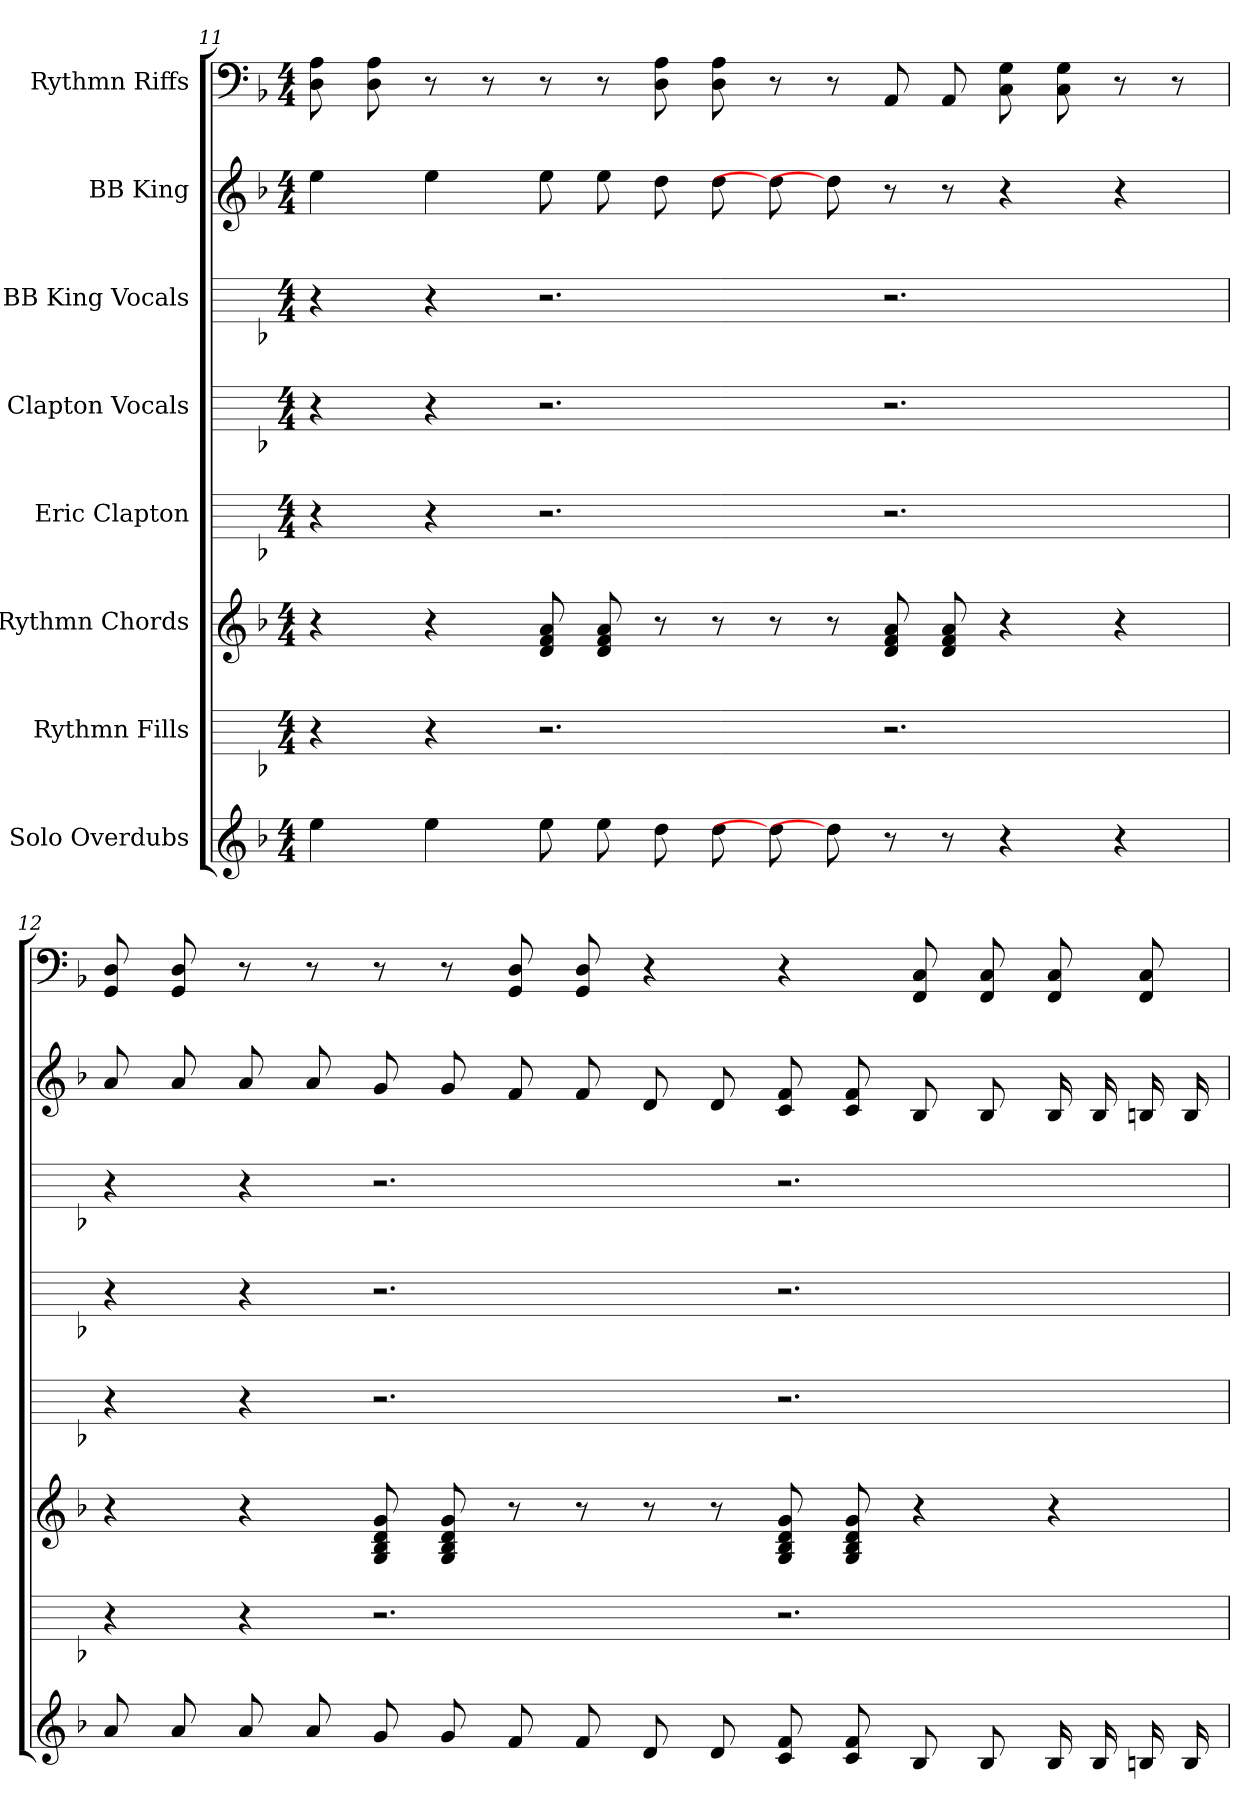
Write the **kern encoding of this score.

**kern	**kern	**kern	**kern	**kern	**kern	**kern	**kern
*part8	*part7	*part6	*part5	*part4	*part3	*part2	*part1
*staff8	*staff7	*staff6	*staff5	*staff4	*staff3	*staff2	*staff1
*I"Solo Overdubs	*I"Rythmn Fills	*I"Rythmn Chords	*I"Eric Clapton	*I"Clapton Vocals	*I"BB King Vocals	*I"BB King	*I"Rythmn Riffs
*	*	*	*	*	*	*	*
*k[b-]	*k[b-]	*k[b-]	*k[b-]	*k[b-]	*k[b-]	*k[b-]	*k[b-]
*M4/4	*M4/4	*M4/4	*M4/4	*M4/4	*M4/4	*M4/4	*M4/4
=11	=11	=11	=11	=11	=11	=11	=11
4ee	4r	4r	4r	4r	4r	4ee	8A 8D
.	.	.	.	.	.	.	8A 8D
4ee	4r	4r	4r	4r	4r	4ee	8r
.	.	.	.	.	.	.	8r
8ee	2.r	8a 8f 8d	2.r	2.r	2.r	8ee	8r
8ee	.	8a 8f 8d	.	.	.	8ee	8r
8dd	.	8r	.	.	.	8dd	8A 8D
8dd	.	8r	.	.	.	8dd	8A 8D
8dd]	.	8r	.	.	.	8dd]	8r
8dd]	.	8r	.	.	.	8dd]	8r
8r	2.r	8a 8f 8d	2.r	2.r	2.r	8r	8AA
8r	.	8a 8f 8d	.	.	.	8r	8AA
4r	.	4r	.	.	.	4r	8G 8C
.	.	.	.	.	.	.	8G 8C
4r	.	4r	.	.	.	4r	8r
.	.	.	.	.	.	.	8r
=12	=12	=12	=12	=12	=12	=12	=12
8a	4r	4r	4r	4r	4r	8a	8D 8GG
8a	.	.	.	.	.	8a	8D 8GG
8a	4r	4r	4r	4r	4r	8a	8r
8a	.	.	.	.	.	8a	8r
8g	2.r	8g 8d 8B- 8G	2.r	2.r	2.r	8g	8r
8g	.	8g 8d 8B- 8G	.	.	.	8g	8r
8f	.	8r	.	.	.	8f	8D 8GG
8f	.	8r	.	.	.	8f	8D 8GG
8d	.	8r	.	.	.	8d	4r
8d	.	8r	.	.	.	8d	.
8f 8c	2.r	8g 8d 8B- 8G	2.r	2.r	2.r	8f 8c	4r
8f 8c	.	8g 8d 8B- 8G	.	.	.	8f 8c	.
8B-	.	4r	.	.	.	8B-	8C 8FF
8B-	.	.	.	.	.	8B-	8C 8FF
16B-	.	4r	.	.	.	16B-	8C 8FF
16B-	.	.	.	.	.	16B-	.
16B	.	.	.	.	.	16B	8C 8FF
16B	.	.	.	.	.	16B	.
=	=	=	=	=	=	=	=
*-	*-	*-	*-	*-	*-	*-	*-
